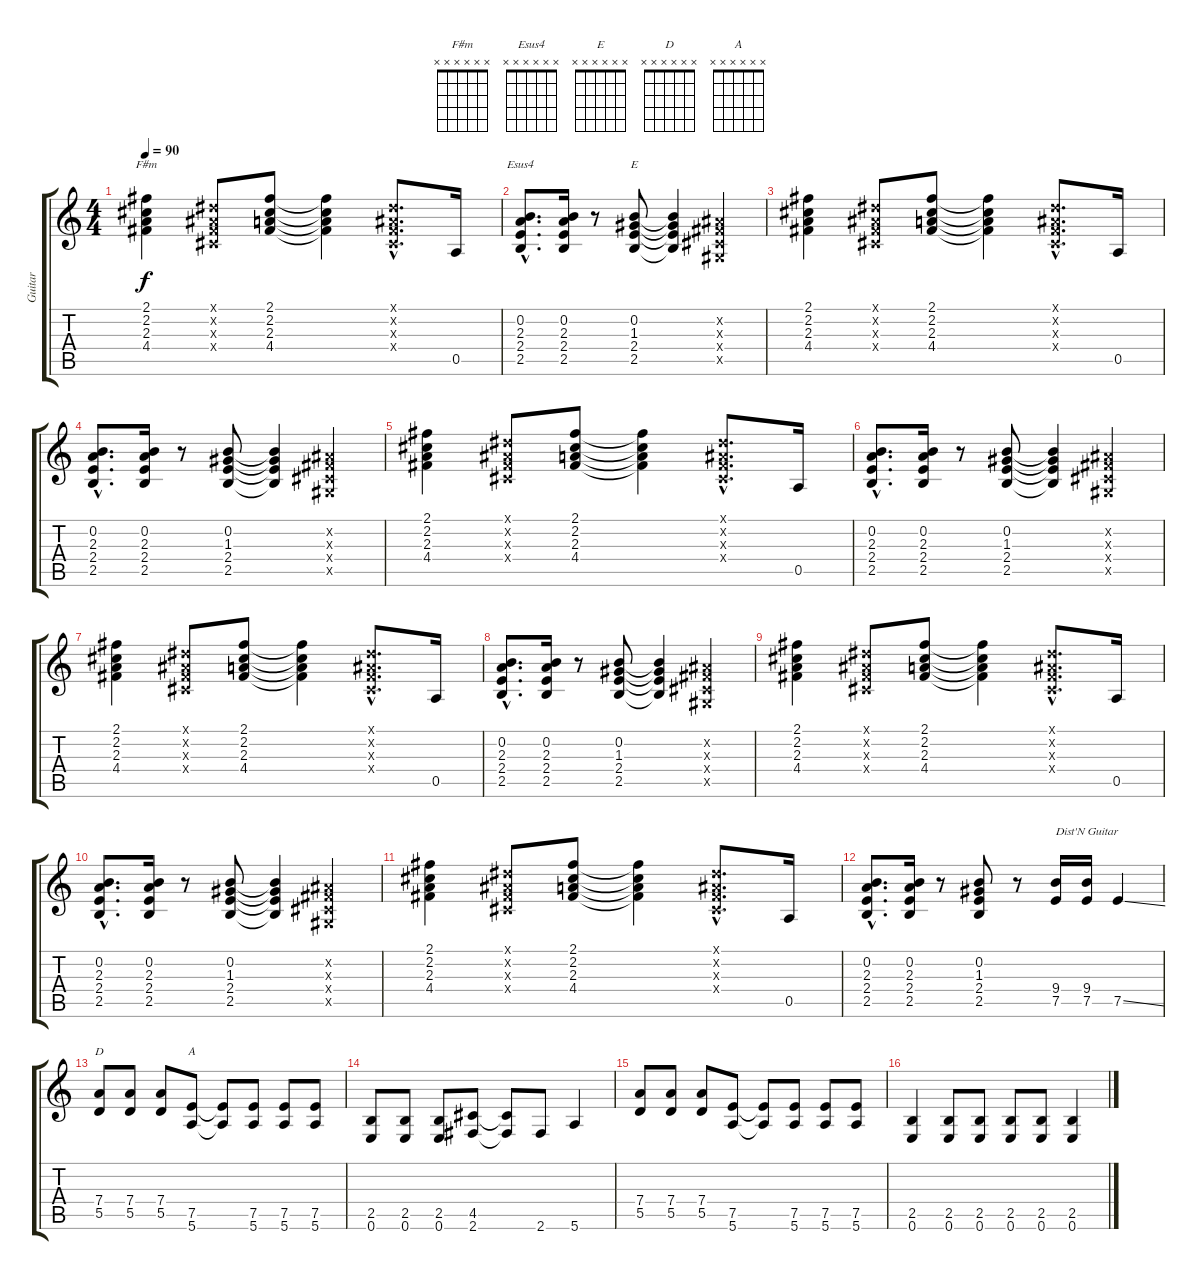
\track ("Guitar" "Guitar") {instrument electricguitarjazz}
\staff {score tabs}
\tuning (E4 B3 G3 D3 A2 E2) {hide}
\chord ("F#m" x x x x x x) {firstfret 0}
\chord ("Esus4" x x x x x x) {firstfret 0}
\chord ("E" x x x x x x) {firstfret 0}
\chord ("D" x x x x x x) {firstfret 0}
\chord ("A" x x x x x x) {firstfret 0}
\ts (4 4)
\tempo 90
\clef g2
\ks c
(2.1 2.2 2.3 4.4).4{ch "F#m" dy f} (-1.1{x} -1.2{x} -1.3{x} -1.4{x}).8 (2.1 2.2 2.3 4.4).8 (2.1{t} 2.2{t} 2.3{t} 4.4{t}).4 (-1.1{hac x} -1.2{hac x} -1.3{hac x} -1.4{hac x}).8{d} 0.5.16 |
(0.2{hac} 2.3{hac} 2.4{hac} 2.5{hac}).8{d ch "Esus4"} (0.2 2.3 2.4 2.5).16 r.8 (0.2 1.3 2.4 2.5).8{ch "E"} (0.2{t} 1.3{t} 2.4{t} 2.5{t}).4 (-1.2{x} -1.3{x} -1.4{x} -1.5{x}).4 |
(2.1 2.2 2.3 4.4).4 (-1.1{x} -1.2{x} -1.3{x} -1.4{x}).8 (2.1 2.2 2.3 4.4).8 (2.1{t} 2.2{t} 2.3{t} 4.4{t}).4 (-1.1{hac x} -1.2{hac x} -1.3{hac x} -1.4{hac x}).8{d} 0.5.16 |
(0.2{hac} 2.3{hac} 2.4{hac} 2.5{hac}).8{d} (0.2 2.3 2.4 2.5).16 r.8 (0.2 1.3 2.4 2.5).8 (0.2{t} 1.3{t} 2.4{t} 2.5{t}).4 (-1.2{x} -1.3{x} -1.4{x} -1.5{x}).4 |
(2.1 2.2 2.3 4.4).4 (-1.1{x} -1.2{x} -1.3{x} -1.4{x}).8 (2.1 2.2 2.3 4.4).8 (2.1{t} 2.2{t} 2.3{t} 4.4{t}).4 (-1.1{hac x} -1.2{hac x} -1.3{hac x} -1.4{hac x}).8{d} 0.5.16 |
(0.2{hac} 2.3{hac} 2.4{hac} 2.5{hac}).8{d} (0.2 2.3 2.4 2.5).16 r.8 (0.2 1.3 2.4 2.5).8 (0.2{t} 1.3{t} 2.4{t} 2.5{t}).4 (-1.2{x} -1.3{x} -1.4{x} -1.5{x}).4 |
(2.1 2.2 2.3 4.4).4 (-1.1{x} -1.2{x} -1.3{x} -1.4{x}).8 (2.1 2.2 2.3 4.4).8 (2.1{t} 2.2{t} 2.3{t} 4.4{t}).4 (-1.1{hac x} -1.2{hac x} -1.3{hac x} -1.4{hac x}).8{d} 0.5.16 |
(0.2{hac} 2.3{hac} 2.4{hac} 2.5{hac}).8{d} (0.2 2.3 2.4 2.5).16 r.8 (0.2 1.3 2.4 2.5).8 (0.2{t} 1.3{t} 2.4{t} 2.5{t}).4 (-1.2{x} -1.3{x} -1.4{x} -1.5{x}).4 |
(2.1 2.2 2.3 4.4).4 (-1.1{x} -1.2{x} -1.3{x} -1.4{x}).8 (2.1 2.2 2.3 4.4).8 (2.1{t} 2.2{t} 2.3{t} 4.4{t}).4 (-1.1{hac x} -1.2{hac x} -1.3{hac x} -1.4{hac x}).8{d} 0.5.16 |
(0.2{hac} 2.3{hac} 2.4{hac} 2.5{hac}).8{d} (0.2 2.3 2.4 2.5).16 r.8 (0.2 1.3 2.4 2.5).8 (0.2{t} 1.3{t} 2.4{t} 2.5{t}).4 (-1.2{x} -1.3{x} -1.4{x} -1.5{x}).4 |
(2.1 2.2 2.3 4.4).4 (-1.1{x} -1.2{x} -1.3{x} -1.4{x}).8 (2.1 2.2 2.3 4.4).8 (2.1{t} 2.2{t} 2.3{t} 4.4{t}).4 (-1.1{hac x} -1.2{hac x} -1.3{hac x} -1.4{hac x}).8{d} 0.5.16 |
(0.2{hac} 2.3{hac} 2.4{hac} 2.5{hac}).8{d} (0.2 2.3 2.4 2.5).16 r.8 (0.2 1.3 2.4 2.5).8 r.8 (9.4 7.5).16{txt "Dist'N Guitar"} (9.4 7.5).16 7.5{ss}.4 |
(7.4 5.5).8{ch "D"} (7.4 5.5).8 (7.4 5.5).8 (7.5 5.6).8{ch "A"} (7.5{t} 5.6{t}).8 (7.5 5.6).8 (7.5 5.6).8 (7.5 5.6).8 |
(2.5 0.6).8 (2.5 0.6).8 (2.5 0.6).8 (4.5 2.6).8 (4.5{t} 2.6{t}).8 2.6.8 5.6.4 |
(7.4 5.5).8 (7.4 5.5).8 (7.4 5.5).8 (7.5 5.6).8 (7.5{t} 5.6{t}).8 (7.5 5.6).8 (7.5 5.6).8 (7.5 5.6).8 |
(2.5 0.6).4 (2.5 0.6).8 (2.5 0.6).8 (2.5 0.6).8 (2.5 0.6).8 (2.5 0.6).4
